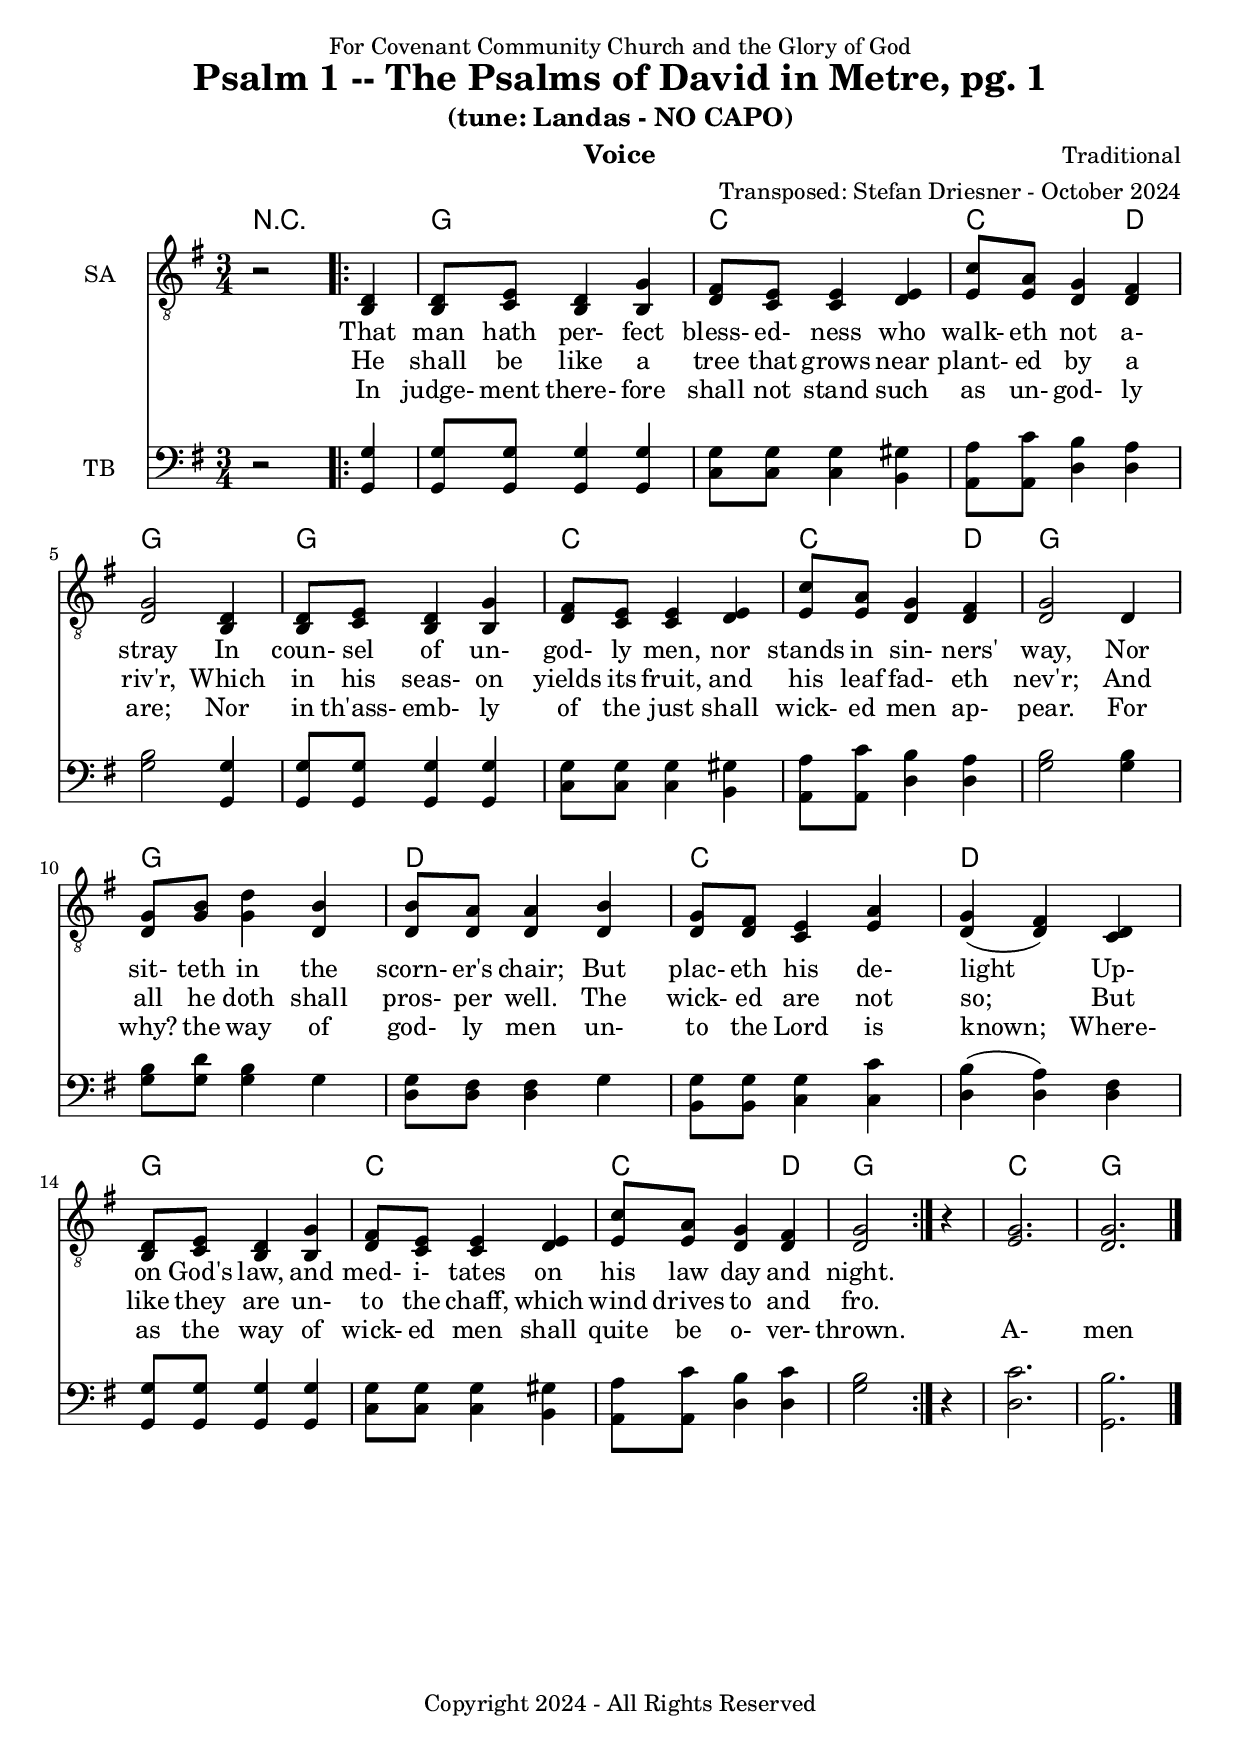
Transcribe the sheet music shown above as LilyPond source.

\version "2.24.1"
\language "english"

% force .mid extension for MIDI file output
#(ly:set-option 'midi-extension "mid")

\header {
  dedication = "For Covenant Community Church and the Glory of God"
  title = "Psalm 1 -- The Psalms of David in Metre, pg. 1"
  subtitle = "(tune: Landas - NO CAPO)"
  instrument = "Voice"
  composer = "Traditional"
  arranger = "Transposed: Stefan Driesner - October 2024"
  meter = ""
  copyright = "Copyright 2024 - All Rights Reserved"
}

global = {
  \key g \major
  \numericTimeSignature
  \time 3/4
}

versesVoiceOne = \lyricmode {
  % Verse 1-2
  That man hath per- fect bless- ed- ness 
  who walk- eth not a- stray
  In coun- sel of un- god- ly men,
  nor stands in sin- ners' way,
  Nor sit- teth in the scorn- er's chair;
  But plac- eth his de- light
  Up- on God's law, and med- i- tates
  on his law day and night.
}

versesVoiceTwo = \lyricmode {
  % Verse 3-4
  He shall be like a tree that grows
  near plant- ed by a riv'r,
  Which in his seas- on yields its fruit,
  and his leaf fad- eth nev'r;
  And all he doth shall pros- per well.
  The wick- ed are not so;
  But like they are un- to the chaff,
  which wind drives to and fro.
}

versesVoiceThree = \lyricmode {
  % Verses 5-6
  In judge- ment there- fore shall not stand
  such as un- god- ly are;
  Nor in th'ass- emb- ly of the just
  shall wick- ed men ap- pear.
  For why? the way of god- ly men
  un- to the Lord is known;
  Where- as the way of wick- ed men
  shall quite be o- ver- thrown.
  A- men
}

% G major  ^\markup { \fret-diagram "6-3;5-2;4-o;3-o;2-3;1-3;" }
% C9 major ^\markup { \fret-diagram "6-o;5-3;4-2;3-o;2-3;1-3;" }
% D major  ^\markup { \fret-diagram "6-x;5-o;4-o;3-2;2-3;1-2;" }

MelodyVoice = \relative c {
  \global
  \dynamicUp
  % Music follows here.
  {
    r2
    \repeat volta 2
    {
      <d >4 |
      % Verse 1
      <d  >8  <e  >8  <d  >4  <g  >4  |
      <fs >8  <e  >8  <e  >4  <e  >4  |
      <c' >8  <a  >8  <g  >4  <fs >4  |
      <g  >2                  <d  >4  |
      <d  >8  <e  >8  <d  >4  <g  >4  |
      <fs >8  <e  >8  <e  >4  <e  >4  |
      <c' >8  <a  >8  <g  >4  <fs >4  |
      <g  >2                  <d  >4  |
      <g  >8  <b  >8  <d  >4  <b  >4  |
      <b  >8  <a  >8  <a  >4  <b  >4  |
      <g  >8  <fs >8  <e  >4  <a  >4  |
      <g  >4         (<fs >4) <d  >4  |
      <d  >8  <e  >8  <d  >4  <g  >4  |
      <fs >8  <e  >8  <e  >4  <e  >4  |
      <c' >8  <a  >8  <g  >4  <fs >4  |
      <g  >2
    }
    r4
  }
  <g>2. <g>2.
  \bar "|."
}

SAVoiceVerse = {
}

SAVoice = \relative c {
  \global
  \dynamicUp
  % Music follows here.
  {
    r2    
    \repeat volta 2
    {
      <b  d >4 |
      <b  d  >8  <c  e  >8  <b  d  >4  <b  g' >4  |
      <d  fs >8  <c  e  >8  <c  e  >4  <d  e  >4  |
      <e  c' >8  <e  a  >8  <d  g  >4  <d  fs >4  |
      <d  g  >2                        <b  d  >4  |
      <b  d  >8  <c  e  >8  <b  d  >4  <b  g' >4  |
      <d  fs >8  <c  e  >8  <c  e  >4  <d  e  >4  |
      <e  c' >8  <e  a  >8  <d  g  >4  <d  fs >4  |
      <d  g  >2                        <d     >4  |
      <d  g  >8  <g  b  >8  <g  d' >4  <d  b' >4  |
      <d  b' >8  <d  a' >8  <d  a' >4  <d  b' >4  |
      <d  g  >8  <d  fs >8  <c  e  >4  <e  a  >4  |
      <d  g  >4            (<d  fs >4) <c  d  >4  |
      <b  d  >8  <c  e  >8  <b  d  >4  <b  g' >4  |
      <d  fs >8  <c  e  >8  <c  e  >4  <d  e  >4  |
      <e  c' >8  <e  a  >8  <d  g  >4  <d  fs >4  |
      <d  g  >2
    }
    r4
  }
  <e  g  >2. <d  g  >2.
  \bar "|."
}

TBVoice = \relative c {
  \global
  \dynamicUp
  % Music follows here.
  {
    r2
    \repeat volta 2
    {
      <g  g' >4 |
      <g  g' >8  <g  g' >8  <g  g' >4  <g  g' >4  |
      <c  g' >8  <c  g' >8  <c  g' >4  <b  gs'>4  |
      <a  a' >8  <a  c' >8  <d  b' >4  <d  a' >4  |
      <g  b  >2                        <g, g' >4  |
      <g  g' >8  <g  g' >8  <g  g' >4  <g  g' >4  |
      <c  g' >8  <c  g' >8  <c  g' >4  <b  gs'>4  |
      <a  a' >8  <a  c' >8  <d  b' >4  <d  a' >4  |
      <g  b  >2                        <g  b  >4  |
      <g  b  >8  <g  d' >8  <g  b  >4  <g     >4  |
      <d  g  >8  <d  fs >8  <d  fs >4  <g     >4  |
      <b, g' >8  <b  g' >8  <c  g' >4  <c  c' >4  |
      <d  b'  >4           (<d  a' >4) <d  fs >4  |
      <g, g'  >8 <g  g' >8  <g  g' >4  <g  g' >4  |
      <c  g' >8  <c  g' >8  <c  g' >4  <b  gs'>4  |
      <a  a' >8  <a  c' >8  <d  b' >4  <d  c' >4  |
      <g  b  >2
    }
    r4
  }
  <d  c'  >2. <g,  b'  >2.
  \bar "|."
}

Chords = \new ChordNames {
  \chordmode {
    r2.
    <g>2. <c>2. <c>2  <d>4 <g>2.
    <g>2. <c>2. <c>2  <d>4 <g>2.
    <g>2. <d>2. <c>2.      <d>2. 
    <g>2. <c>2. <c>2  <d>4 <g>2.
    <c>  <g>
  }
}

MelodyVoicePart = \new Staff \with {
  instrumentName = "Melody"
  midiInstrument = "Voice Oohs"
} { \clef "treble_8" \MelodyVoice }
\addlyrics { \versesVoiceOne }
\addlyrics { \versesVoiceTwo }
\addlyrics { \versesVoiceThree }

SAVoicePart = \new Staff \with {
  instrumentName = "SA"
  midiInstrument = "Voice Oohs"
} { \clef "treble_8" \SAVoice }
\addlyrics { \versesVoiceOne }
\addlyrics { \versesVoiceTwo }
\addlyrics { \versesVoiceThree }

TBVoicePart = \new Staff \with {
  instrumentName = "TB"
  midiInstrument = "Voice Oohs"
} { \clef bass \TBVoice }

\score {
  <<
    \Chords
    % \MelodyVoicePart    
    \SAVoicePart
    \TBVoicePart
  >>
  \layout { }
  \midi {
    \context {
      \Score
      tempoWholesPerMinute = #(ly:make-moment 100 2)
    }
  }
}

%\markup {
%  \fill-line {
%    {
%      \column {
%        \left-align {
%	  "    Amen"
%        }
%      }
%    }
%  }
%}